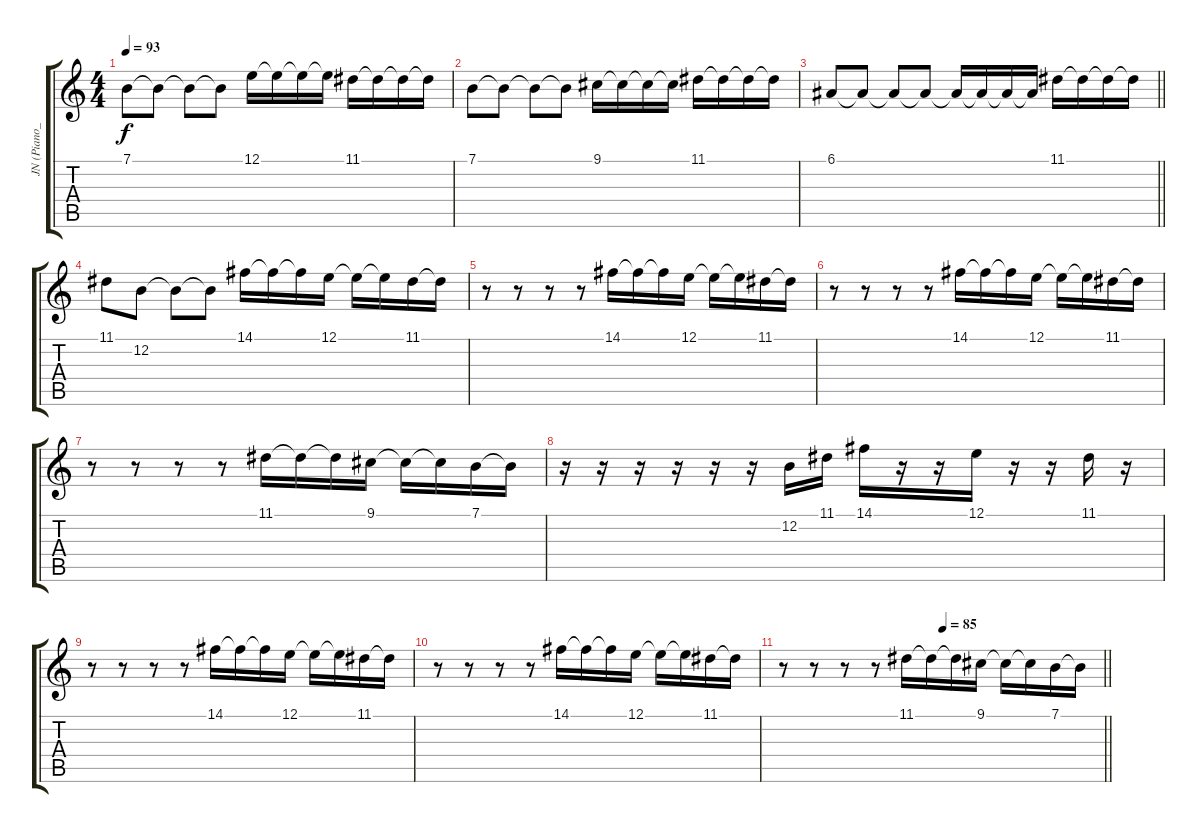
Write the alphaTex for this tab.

\track ("JN (Piano_Main Droite)" "JN (Piano_") {instrument electricgrandpiano}
\staff {score tabs}
\tuning (E4 B3 G3 D3 A2 E2) {hide}
\ts (4 4)
\tempo 93
\clef g2
\ks c
7.1.8{dy f} 7.1{t}.8 7.1{t}.8 7.1{t}.8 12.1.16 12.1{t}.16 12.1{t}.16 12.1{t}.16 11.1.16 11.1{t}.16 11.1{t}.16 11.1{t}.16 |
7.1.8 7.1{t}.8 7.1{t}.8 7.1{t}.8 9.1.16 9.1{t}.16 9.1{t}.16 9.1{t}.16 11.1.16 11.1{t}.16 11.1{t}.16 11.1{t}.16 |
\barLineRight lightlight
6.1.8 6.1{t}.8 6.1{t}.8 6.1{t}.8 6.1{t}.16 6.1{t}.16 6.1{t}.16 6.1{t}.16 11.1.16 11.1{t}.16 11.1{t}.16 11.1{t}.16 |
11.1.8 12.2.8 12.2{t}.8 12.2{t}.8 14.1.16 14.1{t}.16 14.1{t}.16 12.1.16 12.1{t}.16 12.1{t}.16 11.1.16 11.1{t}.16 |
r.8 r.8 r.8 r.8 14.1.16 14.1{t}.16 14.1{t}.16 12.1.16 12.1{t}.16 12.1{t}.16 11.1.16 11.1{t}.16 |
r.8 r.8 r.8 r.8 14.1.16 14.1{t}.16 14.1{t}.16 12.1.16 12.1{t}.16 12.1{t}.16 11.1.16 11.1{t}.16 |
r.8 r.8 r.8 r.8 11.1.16 11.1{t}.16 11.1{t}.16 9.1.16 9.1{t}.16 9.1{t}.16 7.1.16 7.1{t}.16 |
r.16 r.16 r.16 r.16 r.16 r.16 12.2.16 11.1.16 14.1.16 r.16 r.16 12.1.16 r.16 r.16 11.1.16 r.16 |
r.8 r.8 r.8 r.8 14.1.16 14.1{t}.16 14.1{t}.16 12.1.16 12.1{t}.16 12.1{t}.16 11.1.16 11.1{t}.16 |
r.8 r.8 r.8 r.8 14.1.16 14.1{t}.16 14.1{t}.16 12.1.16 12.1{t}.16 12.1{t}.16 11.1.16 11.1{t}.16 |
\tempo (85 0.5)
\barLineRight lightlight
r.8 r.8 r.8 r.8 11.1.16 11.1{t}.16 11.1{t}.16 9.1.16 9.1{t}.16 9.1{t}.16 7.1.16 7.1{t}.16
